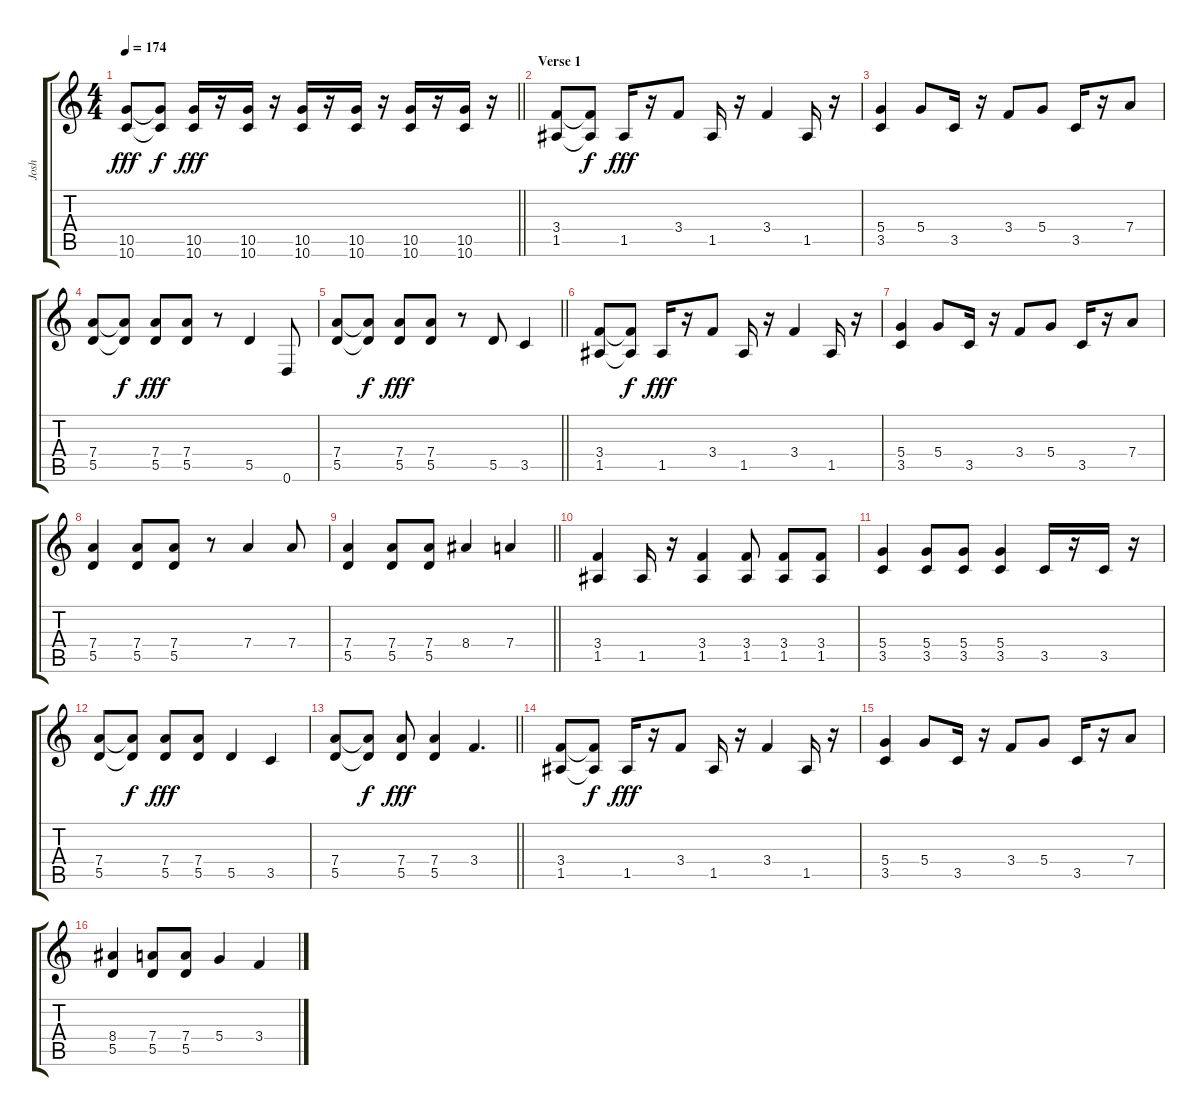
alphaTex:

\track ("Josh" "Josh") {instrument distortionguitar}
\staff {score tabs}
\tuning (E4 B3 G3 D3 A2 D2) {hide}
\ts (4 4)
\tempo 174
\clef g2
\barLineRight lightlight
\ks c
(10.5 10.6).8{dy fff} (10.5{t} 10.6{t}).8{dy f} (10.5 10.6).16{dy fff} r.16 (10.5 10.6).16 r.16 (10.5 10.6).16 r.16 (10.5 10.6).16 r.16 (10.5 10.6).16 r.16 (10.5 10.6).16 r.16 |
\section ("" "Verse 1")
(3.4 1.5).8 (3.4{t} 1.5{t}).8{dy f} 1.5.16{dy fff} r.16 3.4.8 1.5.16 r.16 3.4.4 1.5.16 r.16 |
(5.4 3.5).4 5.4.8 3.5.16 r.16 3.4.8 5.4.8 3.5.16 r.16 7.4.8 |
(7.4 5.5).8 (7.4{t} 5.5{t}).8{dy f} (7.4 5.5).8{dy fff} (7.4 5.5).8 r.8 5.5.4 0.6.8 |
\barLineRight lightlight
(7.4 5.5).8 (7.4{t} 5.5{t}).8{dy f} (7.4 5.5).8{dy fff} (7.4 5.5).8 r.8 5.5.8 3.5.4 |
(3.4 1.5).8 (3.4{t} 1.5{t}).8{dy f} 1.5.16{dy fff} r.16 3.4.8 1.5.16 r.16 3.4.4 1.5.16 r.16 |
(5.4 3.5).4 5.4.8 3.5.16 r.16 3.4.8 5.4.8 3.5.16 r.16 7.4.8 |
(7.4 5.5).4 (7.4 5.5).8 (7.4 5.5).8 r.8 7.4.4 7.4.8 |
\barLineRight lightlight
(7.4 5.5).4 (7.4 5.5).8 (7.4 5.5).8 8.4.4 7.4.4 |
(3.4 1.5).4 1.5.16 r.16 (3.4 1.5).4 (3.4 1.5).8 (3.4 1.5).8 (3.4 1.5).8 |
(5.4 3.5).4 (5.4 3.5).8 (5.4 3.5).8 (5.4 3.5).4 3.5.16 r.16 3.5.16 r.16 |
(7.4 5.5).8 (7.4{t} 5.5{t}).8{dy f} (7.4 5.5).8{dy fff} (7.4 5.5).8 5.5.4 3.5.4 |
\barLineRight lightlight
(7.4 5.5).8 (7.4{t} 5.5{t}).8{dy f} (7.4 5.5).8{dy fff} (7.4 5.5).4 3.4.4{d} |
(3.4 1.5).8 (3.4{t} 1.5{t}).8{dy f} 1.5.16{dy fff} r.16 3.4.8 1.5.16 r.16 3.4.4 1.5.16 r.16 |
(5.4 3.5).4 5.4.8 3.5.16 r.16 3.4.8 5.4.8 3.5.16 r.16 7.4.8 |
(8.4 5.5).4 (7.4 5.5).8 (7.4 5.5).8 5.4.4 3.4.4
